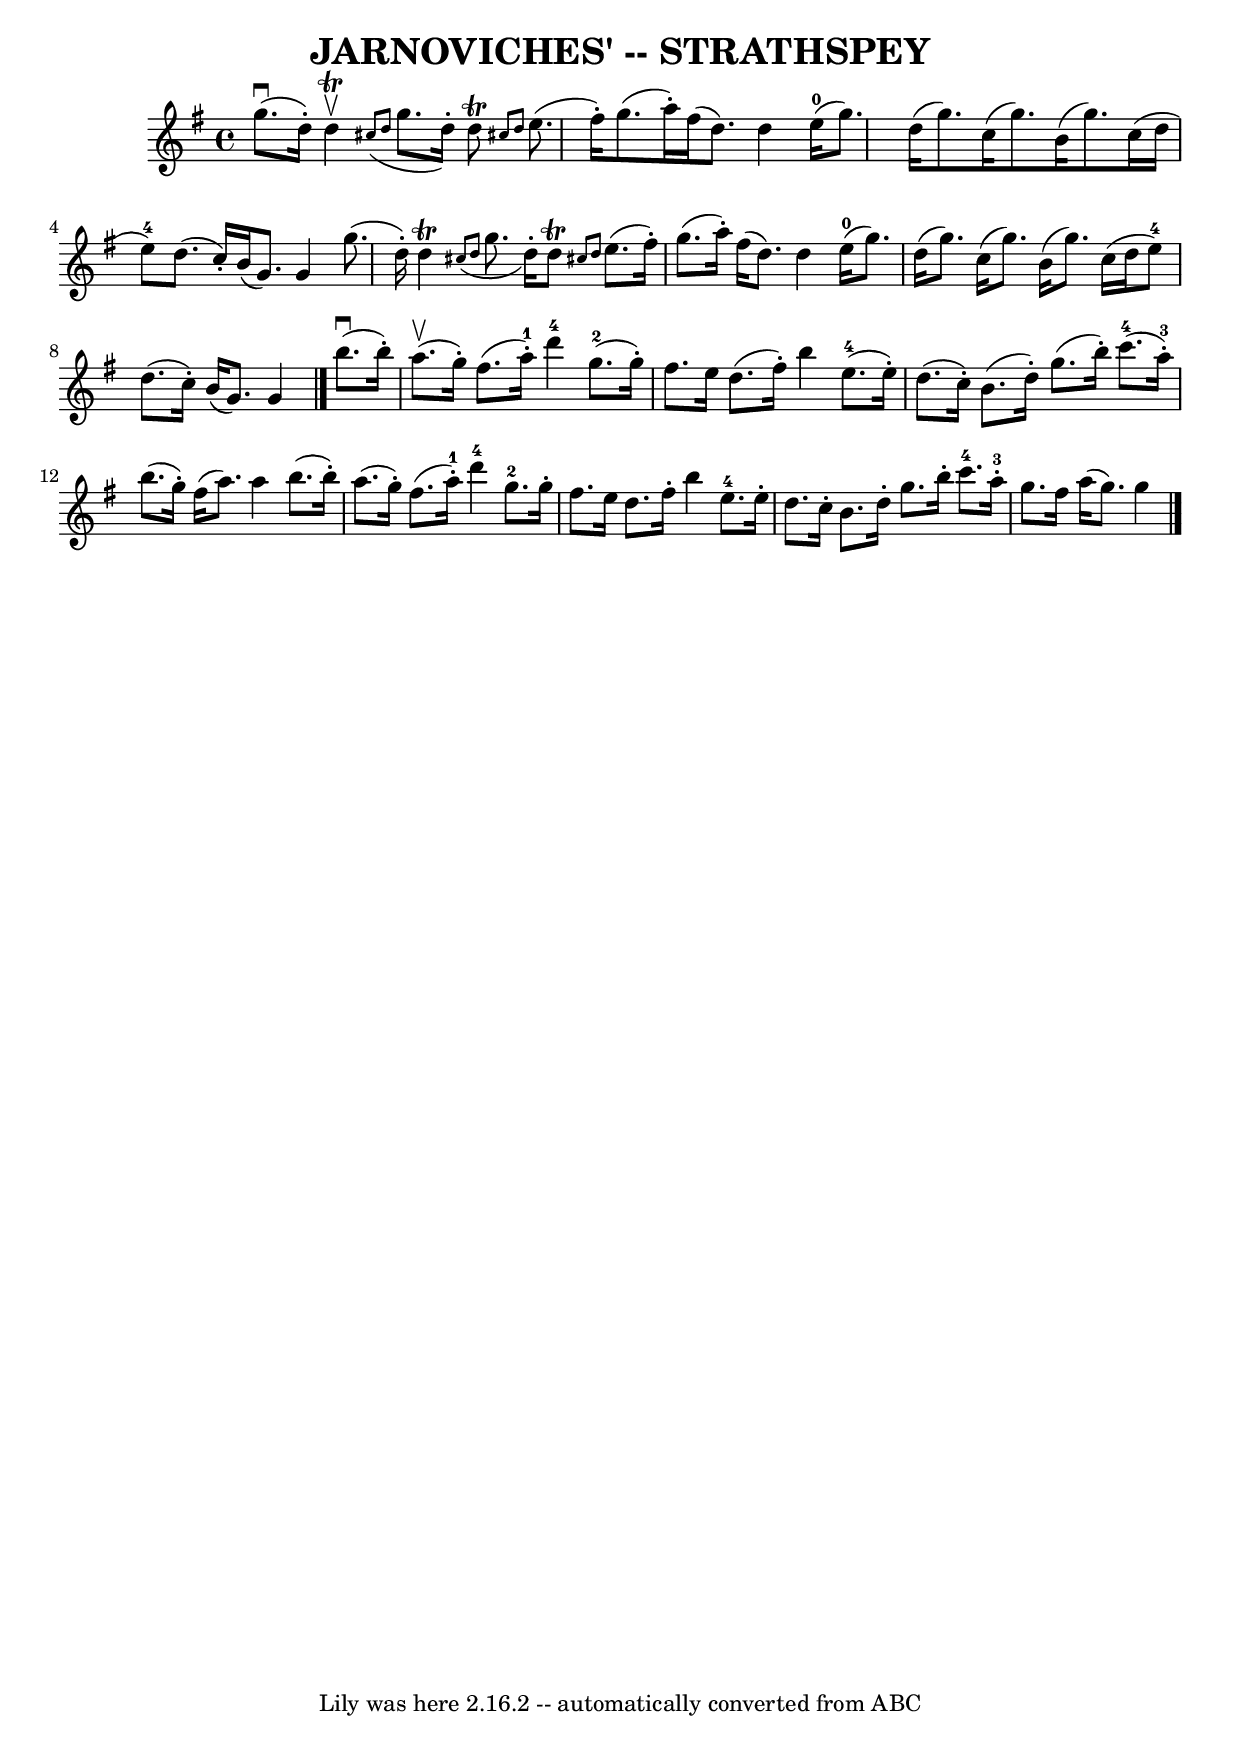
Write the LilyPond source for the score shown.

\version "2.16.2"
\include "Mammoth.ily"
\header {
  %% book = "Ryan's Mammoth Collection of Fiddle Tunes"
  crossRefNumber = "1"
  footnotes = ""
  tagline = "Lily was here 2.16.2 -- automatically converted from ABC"
  title = "JARNOVICHES' -- STRATHSPEY"

}
voicedefault =  {


  \override Staff.TimeSignature #'style = #'C
  \time 4/4 
  \key g \major
  g''8. (^\downbow d''16 -.) d''4 
  ^\trill^\upbow   \grace { cis''8 (d''8  
			  } g''8. d''16 -.) d''8 
  ^\trill \grace { cis''!8 d''8  
		 }       |
  e''8. (fis''16 -.) 
  g''8. (a''16 -.) fis''16 (d''8.) d''4        |
  
  e''16-0(g''8.) d''16 (g''8.) c''16 (g''8.) b'16 (
  g''8.)       |
  c''16 (d''16 e''8-4) d''8. (c''16 -. 
  -) b'16 (g'8.) g'4    |
  |
  g''8. (d''16 -.)   
  d''4^\trill   \grace { cis''8 (d''8  
		       } g''8. d''16 -.) d''8 
  ^\trill \grace { cis''!8 d''8  
		 }       |
  e''8. (fis''16 -.) 
  g''8. (a''16 -.) fis''16 (d''8.) d''4        |
  
  e''16-0(g''8.) d''16 (g''8.) c''16 (g''8.) b'16 (
  g''8.)       |
  c''16 (d''16 e''8-4) d''8. (c''16 -. 
  -) b'16 (g'8.) g'4    \bar "|." b''8. (^\downbow b''16 -.)  
  a''8. (^\upbow g''16 -.) fis''8. (a''16-1-.) d'''4-4    
  |
  g''8.-2(g''16 -.) fis''8. e''16 d''8. (
  fis''16 -.) b''4        |
  e''8.-4(e''16 -.) d''8. (
  c''16 -.) b'8. (d''16 -.) g''8. (b''16 -.)       |
  
  c'''8.-4(a''16-3-.) b''8. (g''16 -.) fis''16 (a''8.)  
  a''4    |
  |
  b''8. (b''16 -.) a''8. (g''16 -.)  
  fis''8. (a''16-1-.) d'''4-4       |
  g''8.-2   
  g''16 -. fis''8. e''16 d''8. fis''16 -. b''4        |
  
  e''8.-4 e''16 -. d''8. c''16 -. b'8. d''16 -. g''8. b''16 
  -.       |
  c'''8.-4 a''16-3-. g''8. fis''16 a''16 (
  g''8.) g''4    \bar "|."   

}

\score{
  <<

    \context Staff="default"
    {
      \voicedefault 
      
    }

  >>
  \layout {
    
  }
  \midi {
  }

}
